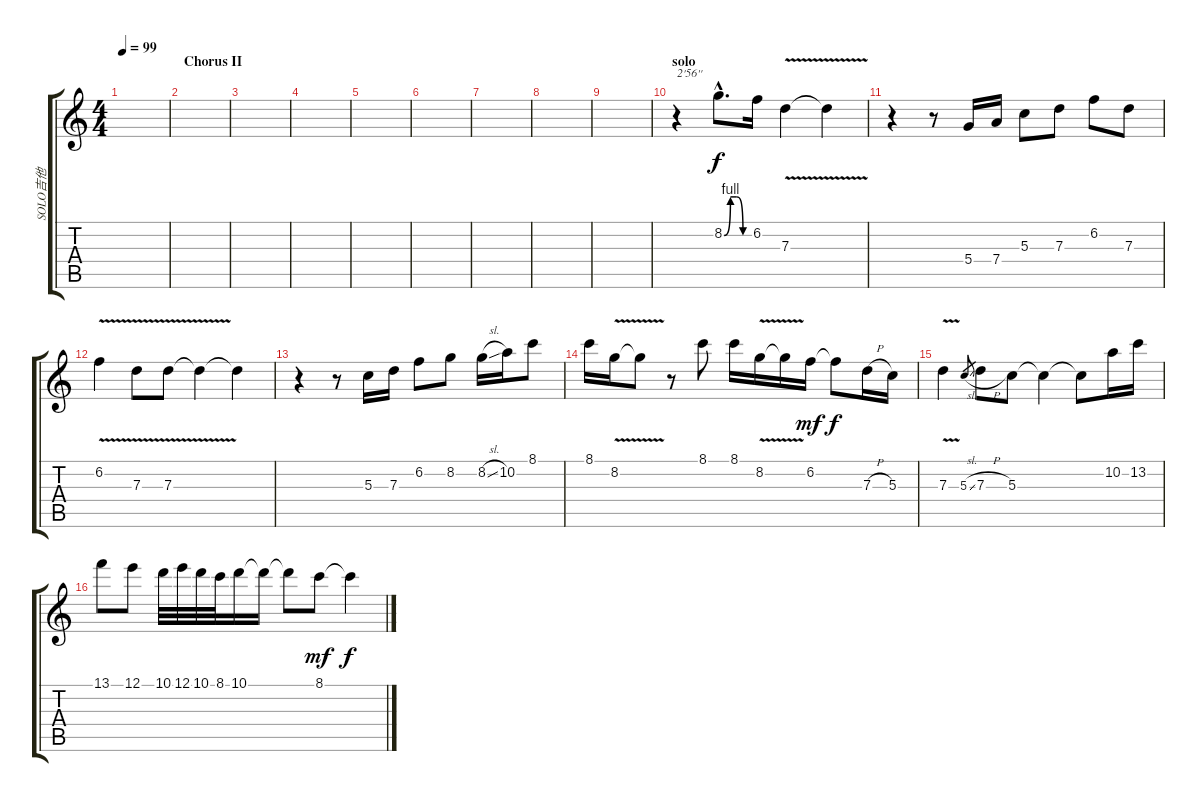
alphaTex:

\track ("SOLO吉他" "SOLO吉他") {instrument electricguitarjazz}
\staff {score tabs}
\tuning (E4 B3 G3 D3 A2 E2) {hide}
\ts (4 4)
\tempo 99
\clef g2
\ks c
|
\section ("" "Chorus II")
|
|
|
|
|
|
|
|
\section ("" "solo")
r.4{txt "2'56''"} 8.2{be (custom 0 0 15 4 30 4 45 0 60 0) hac}.8{d} 6.2.16 7.3{v}.4 7.3{t}.4 |
r.4 r.8 5.4.16 7.4.16 5.3.8 7.3.8 6.2.8 7.3.8 |
6.2{v}.4 7.3{v}.8 7.3{v}.8 7.3{t}.4 7.3{t}.4 |
r.4 r.8 5.3.16 7.3.16 6.2.8 8.2.8 8.2{sl}.16 10.2.16 8.1.8 |
8.1.16 8.2{v}.16 8.2{t}.8 r.8 8.1.8 8.1.16 8.2{v}.16 8.2{t}.16 6.2.16{dy mf} 6.2{t}.8{dy f} 7.3{h}.16 5.3.16 |
7.3{v}.4 5.3{sl}.8{gr} 7.3{h}.8 5.3.8 5.3{t}.4 5.3{t}.8 10.2.16 13.2.16 |
13.1.8 12.1.8 10.1.32 12.1.32 10.1.32 8.1.32 10.1.16 10.1{t}.16 10.1{t}.8 8.1.8{dy mf} 8.1{t}.4{dy f}
